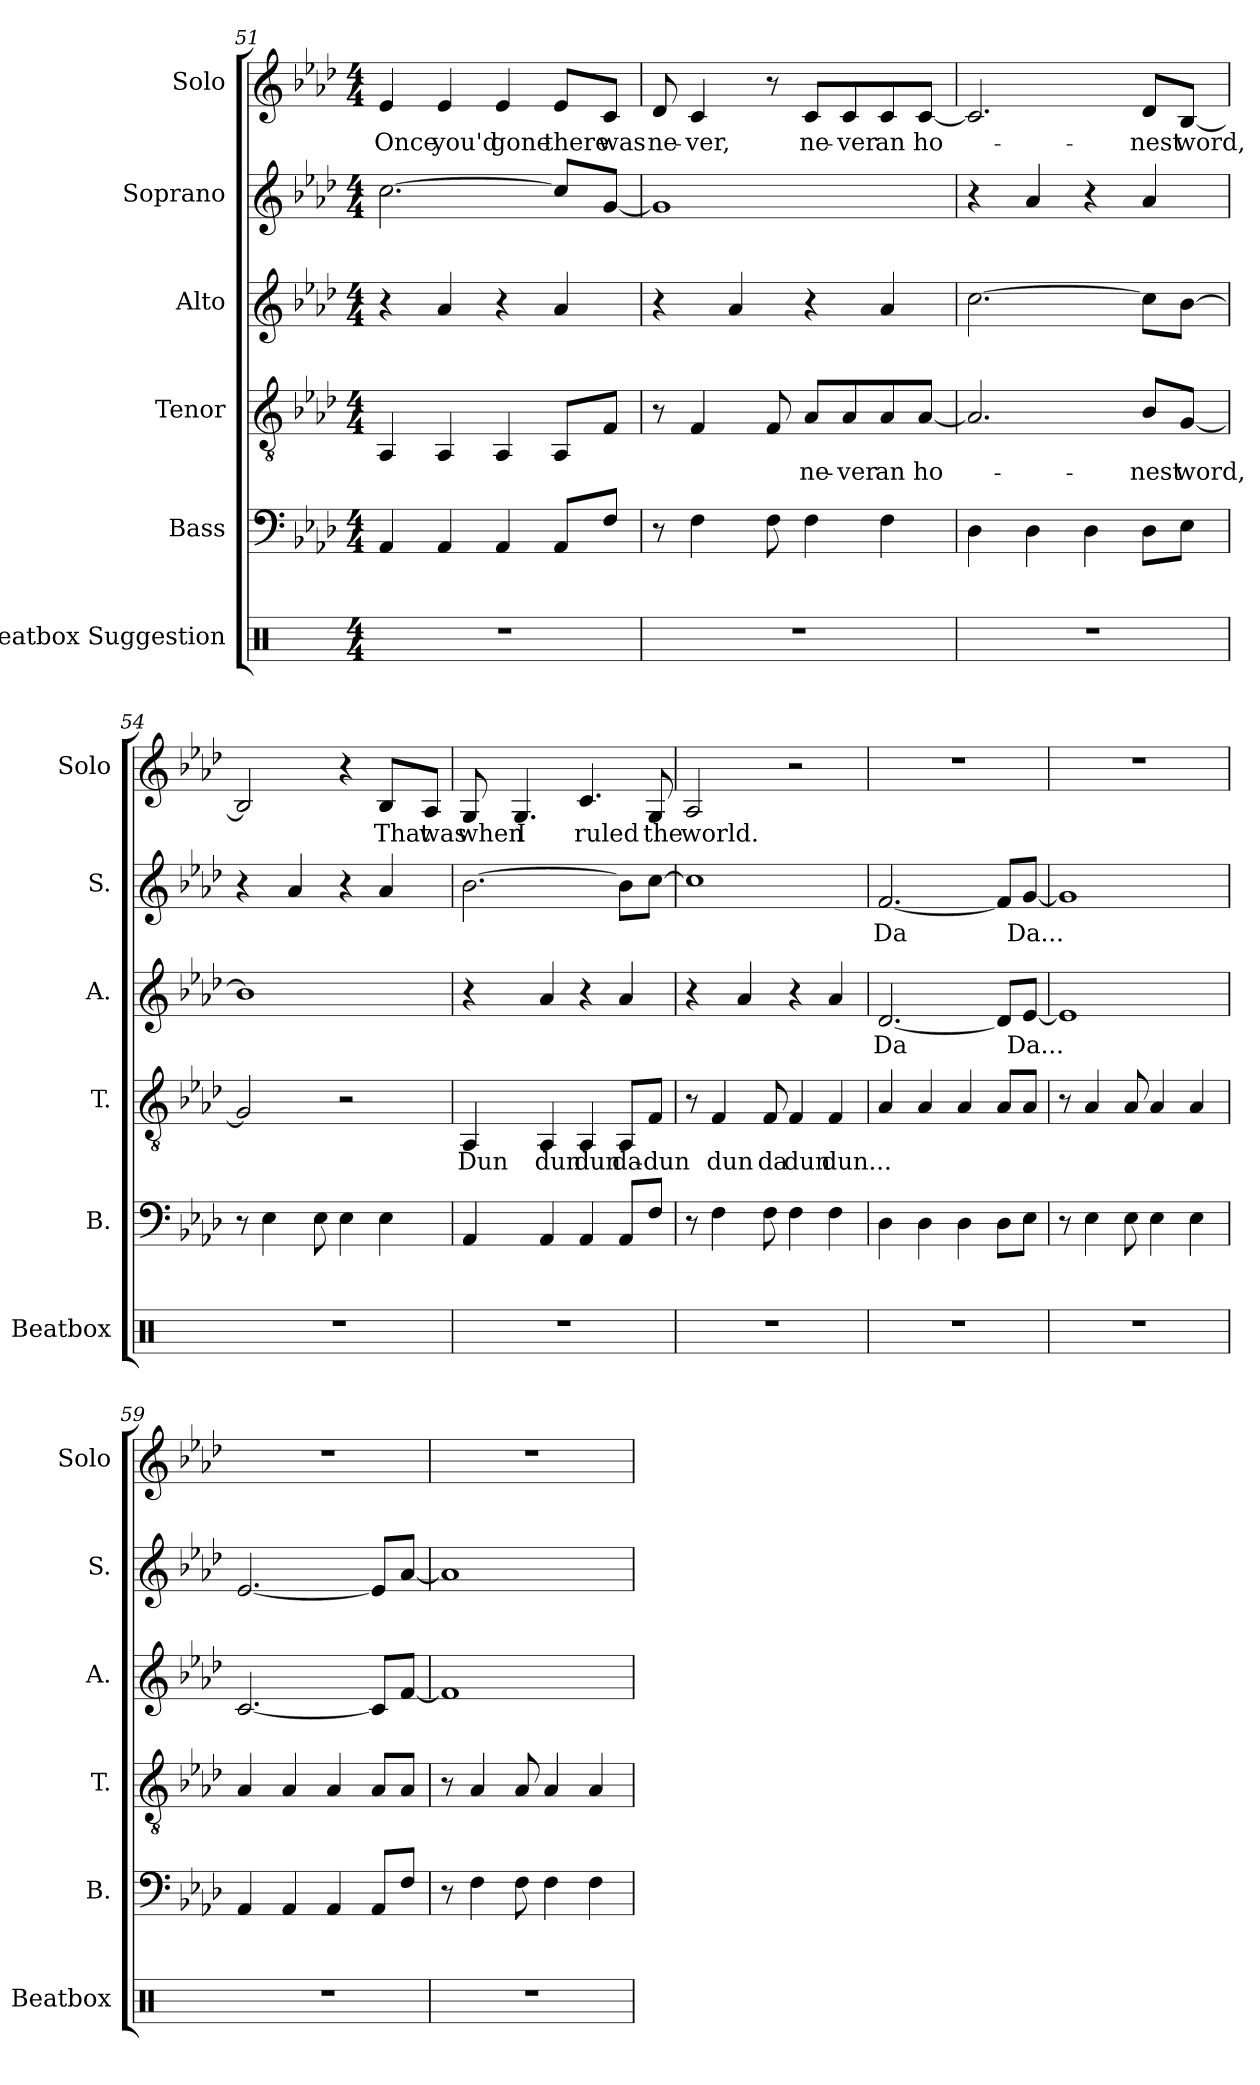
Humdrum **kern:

**kern	**kern	**kern	**text	**kern	**text	**kern	**text	**kern	**text
*part6	*part5	*part4	*part4	*part3	*part3	*part2	*part2	*part1	*part1
*staff6	*staff5	*staff4	*staff4	*staff3	*staff3	*staff2	*staff2	*staff1	*staff1
*I"Beatbox Suggestion	*I"Bass	*I"Tenor	*	*I"Alto	*	*I"Soprano	*	*I"Solo	*
*I'Beatbox	*I'B.	*I'T.	*	*I'A.	*	*I'S.	*	*I'Solo	*
*clefX	*clefF4	*clefGv2	*	*clefG2	*	*clefG2	*	*clefG2	*
*k[]	*k[b-e-a-d-]	*k[b-e-a-d-]	*	*k[b-e-a-d-]	*	*k[b-e-a-d-]	*	*k[b-e-a-d-]	*
*M4/4	*M4/4	*M4/4	*	*M4/4	*	*M4/4	*	*M4/4	*
=51	=51	=51	=51	=51	=51	=51	=51	=51	=51
1r	4AA-/	4AA-/	.	4r	.	[2.cc\	.	4e-/	Once
.	4AA-/	4AA-/	.	4a-/	.	.	.	4e-/	you'd
.	4AA-/	4AA-/	.	4r	.	.	.	4e-/	gone
.	8AA-/L	8AA-/L	.	4a-/	.	8cc/L]	.	8e-/L	there
.	8F/J	8F/J	.	.	.	[8g/J	.	8c/J	was
=52	=52	=52	=52	=52	=52	=52	=52	=52	=52
1r	8r	8r	.	4r	.	1g]	.	8d-/	ne-
.	4F\	4F/	.	.	.	.	.	4c/	-ver,
.	.	.	.	4a-/	.	.	.	.	.
.	8F\	8F/	.	.	.	.	.	8r	.
.	4F\	8A-/L	ne-	4r	.	.	.	8c/L	ne-
.	.	8A-/	-ver	.	.	.	.	8c/	-ver
.	4F\	8A-/	an	4a-/	.	.	.	8c/	an
.	.	[8A-/J	ho-	.	.	.	.	[8c/J	ho-
!!LO:PB:g=z
=53	=53	=53	=53	=53	=53	=53	=53	=53	=53
1r	4D-\	2.A-/]	.	[2.cc\	.	4r	.	2.c/]	.
.	4D-\	.	.	.	.	4a-/	.	.	.
.	4D-\	.	.	.	.	4r	.	.	.
.	8D-\L	8B-/L	-nest	8cc\L]	.	4a-/	.	8d-/L	-nest
.	8E-\J	[8G/J	word,	[8b-\J	.	.	.	[8B-/J	word,
=54	=54	=54	=54	=54	=54	=54	=54	=54	=54
1r	8r	2G/]	.	1b-]	.	4r	.	2B-/]	.
.	4E-\	.	.	.	.	.	.	.	.
.	.	.	.	.	.	4a-/	.	.	.
.	8E-\	.	.	.	.	.	.	.	.
.	4E-\	2r	.	.	.	4r	.	4r	.
.	4E-\	.	.	.	.	4a-/	.	8B-/L	That
.	.	.	.	.	.	.	.	8A-/J	was
=55	=55	=55	=55	=55	=55	=55	=55	=55	=55
1r	4AA-/	4AA-/	Dun	4r	.	[2.b-\	.	8G/	when
.	.	.	.	.	.	.	.	4.G/	I
.	4AA-/	4AA-/	dun	4a-/	.	.	.	.	.
.	4AA-/	4AA-/	dun	4r	.	.	.	4.c/	ruled
.	8AA-/L	8AA-/L	da-	4a-/	.	8b-\L]	.	.	.
.	8F/J	8F/J	-dun	.	.	[8cc\J	.	8G/	the
=56	=56	=56	=56	=56	=56	=56	=56	=56	=56
1r	8r	8r	.	4r	.	1cc]	.	2A-/	world.
.	4F\	4F/	dun	.	.	.	.	.	.
.	.	.	.	4a-/	.	.	.	.	.
.	8F\	8F/	da	.	.	.	.	.	.
.	4F\	4F/	dun	4r	.	.	.	2r	.
.	4F\	4F/	dun...	4a-/	.	.	.	.	.
=57	=57	=57	=57	=57	=57	=57	=57	=57	=57
1r	4D-\	4A-/	.	[2.d-/	Da	[2.f/	Da	1r	.
.	4D-\	4A-/	.	.	.	.	.	.	.
.	4D-\	4A-/	.	.	.	.	.	.	.
.	8D-\L	8A-/L	.	8d-/L]	.	8f/L]	.	.	.
.	8E-\J	8A-/J	.	[8e-/J	Da...	[8g/J	Da...	.	.
=58	=58	=58	=58	=58	=58	=58	=58	=58	=58
1r	8r	8r	.	1e-]	.	1g]	.	1r	.
.	4E-\	4A-/	.	.	.	.	.	.	.
.	8E-\	8A-/	.	.	.	.	.	.	.
.	4E-\	4A-/	.	.	.	.	.	.	.
.	4E-\	4A-/	.	.	.	.	.	.	.
!!LO:LB:g=z
=59	=59	=59	=59	=59	=59	=59	=59	=59	=59
1r	4AA-/	4A-/	.	[2.c/	.	[2.e-/	.	1r	.
.	4AA-/	4A-/	.	.	.	.	.	.	.
.	4AA-/	4A-/	.	.	.	.	.	.	.
.	8AA-/L	8A-/L	.	8c/L]	.	8e-/L]	.	.	.
.	8F/J	8A-/J	.	[8f/J	.	[8a-/J	.	.	.
=60	=60	=60	=60	=60	=60	=60	=60	=60	=60
1r	8r	8r	.	1f]	.	1a-]	.	1r	.
.	4F\	4A-/	.	.	.	.	.	.	.
.	8F\	8A-/	.	.	.	.	.	.	.
.	4F\	4A-/	.	.	.	.	.	.	.
.	4F\	4A-/	.	.	.	.	.	.	.
=	=	=	=	=	=	=	=	=	=
*-	*-	*-	*-	*-	*-	*-	*-	*-	*-
